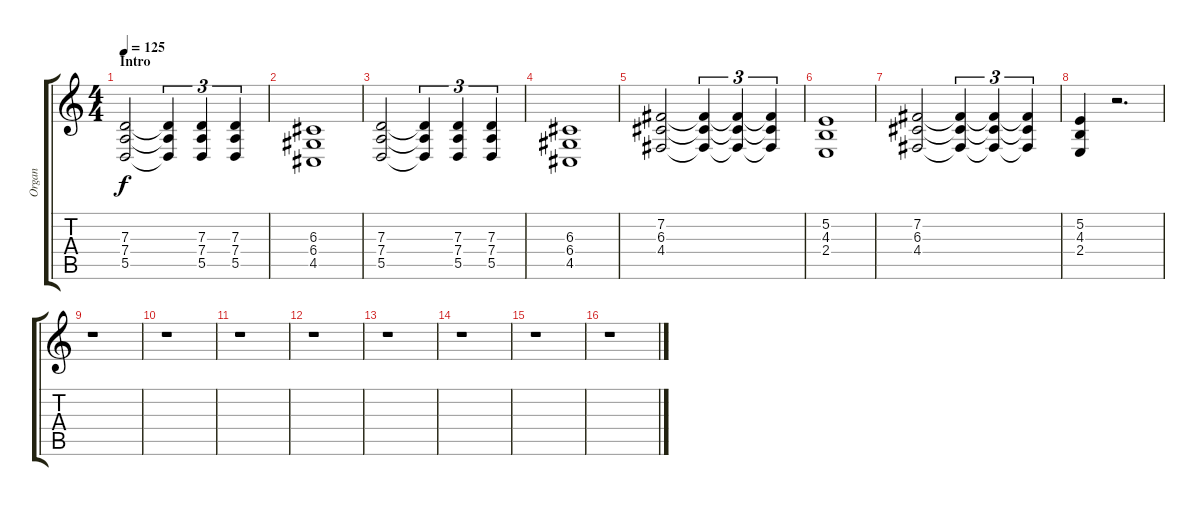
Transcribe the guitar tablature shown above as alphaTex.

\track ("Organ" "Organ") {instrument churchorgan}
\staff {score tabs}
\tuning (E4 B3 G3 D3 A2 E2) {hide}
\ts (4 4)
\section ("" "Intro ")
\tempo 125
\clef g2
\ks c
(7.3 7.4 5.5).2{dy f instrument churchorgan} (7.3{t} 7.4{t} 5.5{t}).4{tu (3 2)} (7.3 7.4 5.5).4{tu (3 2)} (7.3 7.4 5.5).4{tu (3 2)} |
(6.3 6.4 4.5).1 |
(7.3 7.4 5.5).2 (7.3{t} 7.4{t} 5.5{t}).4{tu (3 2)} (7.3 7.4 5.5).4{tu (3 2)} (7.3 7.4 5.5).4{tu (3 2)} |
(6.3 6.4 4.5).1 |
(7.2 6.3 4.4).2 (7.2{t} 6.3{t} 4.4{t}).4{tu (3 2)} (7.2{t} 6.3{t} 4.4{t}).4{tu (3 2)} (7.2{t} 6.3{t} 4.4{t}).4{tu (3 2)} |
(5.2 4.3 2.4).1 |
(7.2 6.3 4.4).2 (7.2{t} 6.3{t} 4.4{t}).4{tu (3 2)} (7.2{t} 6.3{t} 4.4{t}).4{tu (3 2)} (7.2{t} 6.3{t} 4.4{t}).4{tu (3 2)} |
(5.2 4.3 2.4).4 r.2{d} |
r.1 |
r.1 |
r.1 |
r.1 |
r.1 |
r.1 |
r.1 |
r.1
